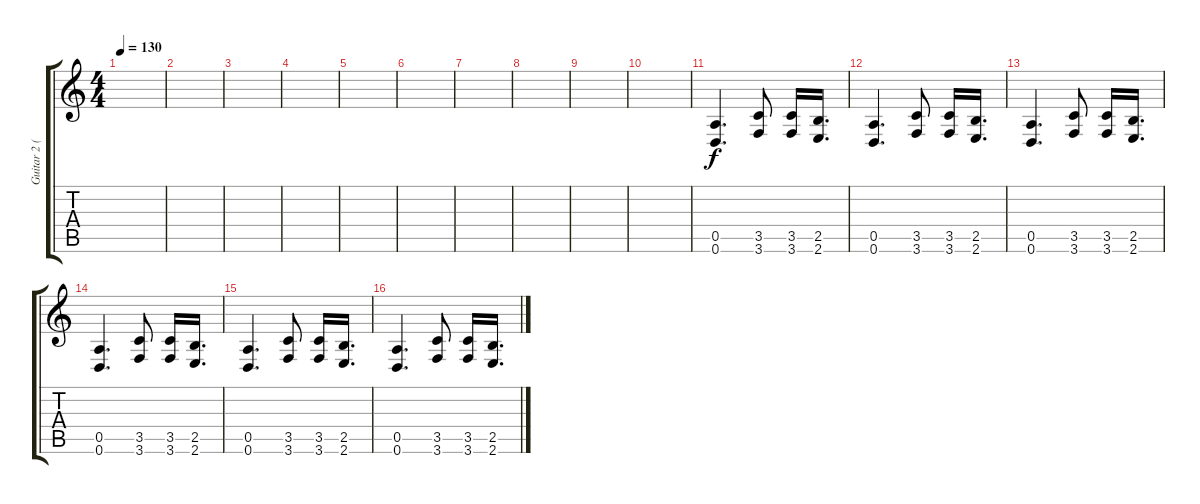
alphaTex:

\track ("Guitar 2 (Drop D)" "Guitar 2 (") {instrument overdrivenguitar}
\staff {score tabs}
\tuning (E4 B3 G3 D3 A2 D2) {hide}
\ts (4 4)
\tempo 130
\clef g2
\ks c
|
|
|
|
|
|
|
|
|
|
(0.5 0.6).4{d} (3.5 3.6).8 (3.5 3.6).16 (2.5 2.6).16{d} |
(0.5 0.6).4{d} (3.5 3.6).8 (3.5 3.6).16 (2.5 2.6).16{d} |
(0.5 0.6).4{d} (3.5 3.6).8 (3.5 3.6).16 (2.5 2.6).16{d} |
(0.5 0.6).4{d} (3.5 3.6).8 (3.5 3.6).16 (2.5 2.6).16{d} |
(0.5 0.6).4{d} (3.5 3.6).8 (3.5 3.6).16 (2.5 2.6).16{d} |
(0.5 0.6).4{d} (3.5 3.6).8 (3.5 3.6).16 (2.5 2.6).16{d}
